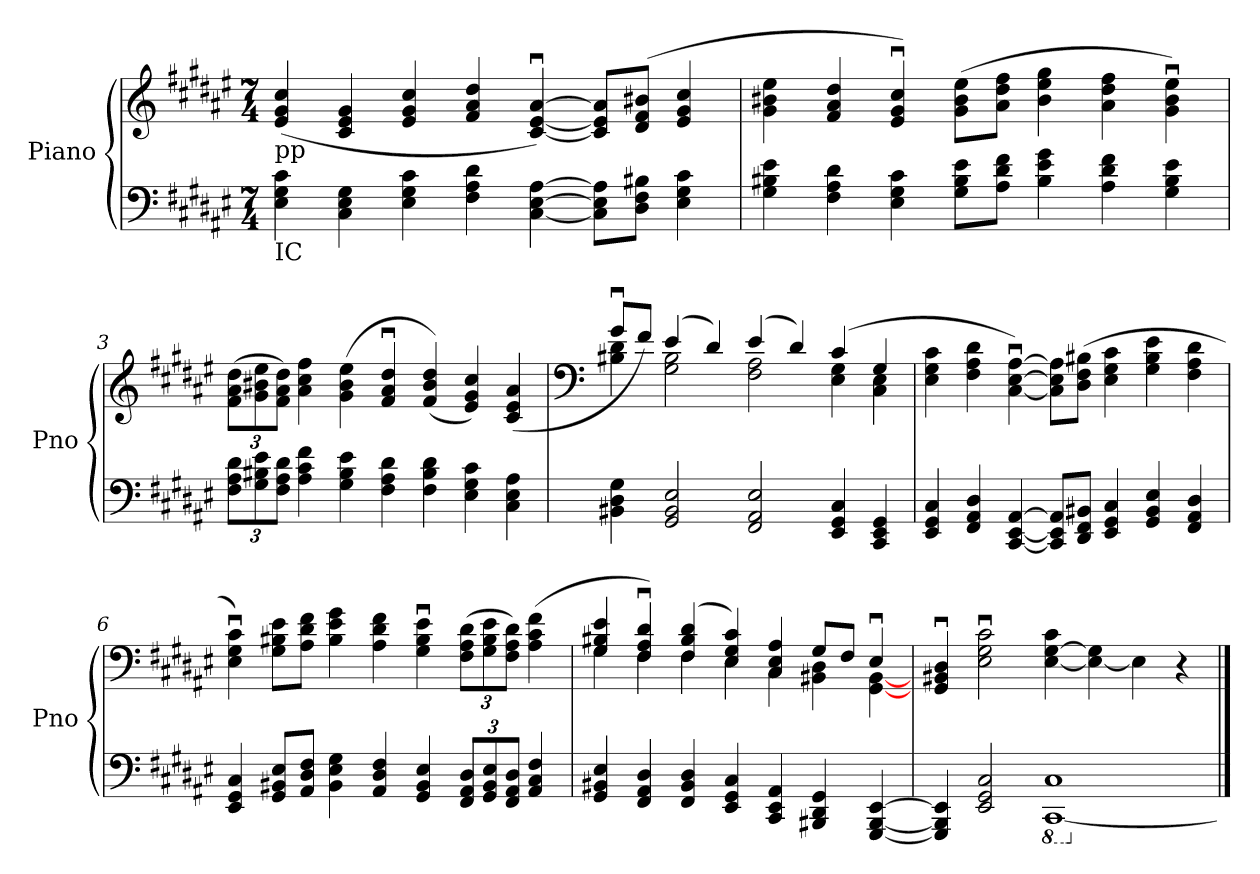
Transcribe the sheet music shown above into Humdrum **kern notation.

**kern	**kern
*part1	*part1
*staff2	*staff1
*I"Piano	*
*I'Pno	*
*clefF4	*clefG2
*k[f#c#g#d#a#e#]	*k[f#c#g#d#a#e#]
*F#:	*F#:
*M7/4	*M7/4
=1	=1
!	!LO:TX:b:t=pp
!LO:TX:b:t=IC	!
4E#\ 4G#\ 4c#\	(4e#/ 4g#/ 4cc#/
4C#\ 4E#\ 4G#\	4c#/ 4e#/ 4g#/
4E#\ 4G#\ 4c#\	4e#/ 4g#/ 4cc#/
4F#\ 4A#\ 4d#\	4f#/ 4a#/ 4dd#/
[4C#\ [4E#\ [4A#\	[4c#/u> [4e#/u> [4a#/u>)
8C#\] 8E#\] 8A#\]L	8c#/] 8e#/] 8a#/]L
8D#\ 8F#\ 8B#X\J	(8d#/ 8f#/ 8b#X/J
4E#\ 4G#\ 4c#\	4e#/ 4g#/ 4cc#/
=2	=2
4G#\ 4B#X\ 4e#\	4g#\ 4b#X\ 4ee#\
4F#\ 4A#\ 4d#\	4f#/ 4a#/ 4dd#/
4E#\ 4G#\ 4c#\	4e#/u> 4g#/u> 4cc#/u>)
8G#\ 8B#\ 8e#\L	(8g#\ 8b#\ 8ee#\L
8A#\ 8d#\ 8f#\J	8a#\ 8dd#\ 8ff#\J
4B#\ 4e#\ 4g#\	4b#\ 4ee#\ 4gg#\
4A#\ 4d#\ 4f#\	4a#\ 4dd#\ 4ff#\
4G#\ 4B#\ 4e#\	4g#\u> 4b#\u> 4ee#\u>)
!!LO:LB:g=z
=3	=3
12F#\ 12A#\ 12d#\L	(12f#\ 12a#\ 12dd#\L
12G#\ 12B#X\ 12e#\	12g#\ 12b#X\ 12ee#\
12F#\ 12A#\ 12d#\J	12f#\ 12a#\ 12dd#\J)
4A#\ 4c#\ 4f#\	4a#\ 4cc#\ 4ff#\
4G#\ 4B#\ 4e#\	(4g#\ 4b#\ 4ee#\
4F#\ 4A#\ 4d#\	4f#/u> 4a#/u> 4dd#/u>
4F#\ 4B#\ 4d#\	(4f#/ 4b#/ 4dd#/)
4E#\ 4G#\ 4c#\	4e#/ 4g#/ 4cc#/)
4C#\ 4E#\ 4A#\	(4c#/ 4e#/ 4a#/
=4	=4
*	*clefF4
*	*^
4BB#X\ 4D#\ 4G#\	8g#u>/L	4B#X\ 4d#\
.	8f#/J)	.
2GG#/ 2BB#/ 2E#/	(4e#/	2G#\ 2B#\
.	4d#/)	.
2FF#/ 2AA#/ 2E#/	(4e#/	2F#\ 2A#\
.	4d#/)	.
4EE#/ 4GG#/ 4C#/	(4c#/	4E#\ 4G#\
4CC#/ 4EE#/ 4GG#/	4G#/	4C#\ 4E#\
*	*v	*v
!!LO:LB:g=z
=5	=5
4EE#/ 4GG#/ 4C#/	4E#\ 4G#\ 4c#\
4FF#/ 4AA#/ 4D#/	4F#\ 4A#\ 4d#\
[4CC#/ [4EE#/ [4AA#/	[4C#\u> [4E#\u> [4A#\u>)
8CC#/] 8EE#/] 8AA#/]L	8C#\] 8E#\] 8A#\]L
8DD#/ 8FF#/ 8BB#X/J	(8D#\ 8F#\ 8B#X\J
4EE#/ 4GG#/ 4C#/	4E#\ 4G#\ 4c#\
4GG#/ 4BB#/ 4E#/	4G#\ 4B#\ 4e#\
4FF#/ 4AA#/ 4D#/	4F#\ 4A#\ 4d#\
=6	=6
4EE#/ 4GG#/ 4C#/	4E#\u> 4G#\u> 4c#\u>)
8GG#/ 8BB#X/ 8E#/L	8G#\ 8B#X\ 8e#\L
8AA#/ 8D#/ 8F#/J	8A#\ 8d#\ 8f#\J
4BB#\ 4E#\ 4G#\	4B#\ 4e#\ 4g#\
4AA#/ 4D#/ 4F#/	4A#\ 4d#\ 4f#\
4GG#/ 4BB#/ 4E#/	4G#\u> 4B#\u> 4e#\u>
12FF#/ 12AA#/ 12D#/L	(12F#\ 12A#\ 12d#\L
12GG#/ 12BB#/ 12E#/	12G#\ 12B#\ 12e#\
12FF#/ 12AA#/ 12D#/J	12F#\ 12A#\ 12d#\J)
4AA#/ 4C#/ 4F#/	(4A#\ 4c#\ 4f#\
=7	=7
*	*^
4GG#/ 4BB#X/ 4E#/	4G#/ 4B#X/ 4e#/	4G#\
4FF#/ 4AA#/ 4D#/	4F#/u> 4A#/u> 4d#/u>)	4F#\
4FF#/ 4BB#/ 4D#/	(4F#/ 4B#/ 4d#/	4F#\
4EE#/ 4GG#/ 4C#/	4E#/ 4G#/ 4c#/)	4E#\
4CC#/ 4EE#/ 4AA#/	4C#/ 4E#/ 4A#/	4C#\
4BBB#X/ 4DD#/ 4GG#/	8G#/L	4BB#X\ 4D#\
.	8F#/J	.
[4GGG#/ [4BBB#/ [4EE#/	4E#u>/	[<4GG#\ [<4BB#\
*	*v	*v
!!LO:LB:g=z
=8	=8
4GGG#/] 4BBB#/] 4EE#/]	4GG#/u> 4BB#X/u> 4D#/u>
2EE#/ 2GG#/ 2C#/	2E#\u> 2G#\u> 2c#\u>
*8ba	*
[1CCC# 1CC#	[4E#\ [4G#\ 4c#\
.	4E#\_ 4G#\]
.	4E#\]
.	4r
*X8ba	*
==	==
*-	*-
